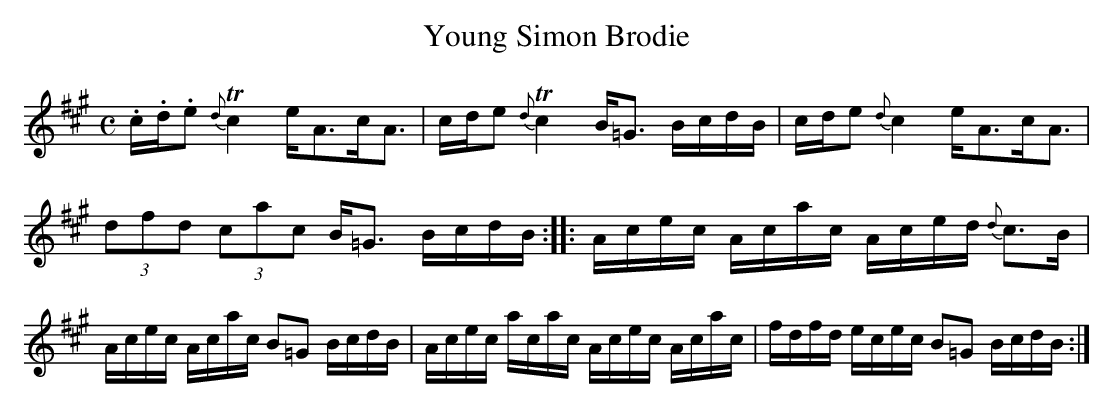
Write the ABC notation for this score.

X:1
T:Young Simon Brodie
M:C
L:1/8
K:A
.c/.d/.e {d}Tc2 e<Ac<A|c/d/e {d}Tc2 B<=G B/c/d/B/|c/d/e {d}c2 e<Ac<A|
(3dfd (3cac B<=G B/c/d/B/:||:A/c/e/c/ A/c/a/c/ A/c/e/d/ {d}c>B|
A/c/e/c/ A/c/a/c/ B=G B/c/d/B/|A/c/e/c/ a/c/a/c/ A/c/e/c/ A/c/a/c/|f/d/f/d/ e/c/e/c/ B=G B/c/d/B/:|]
